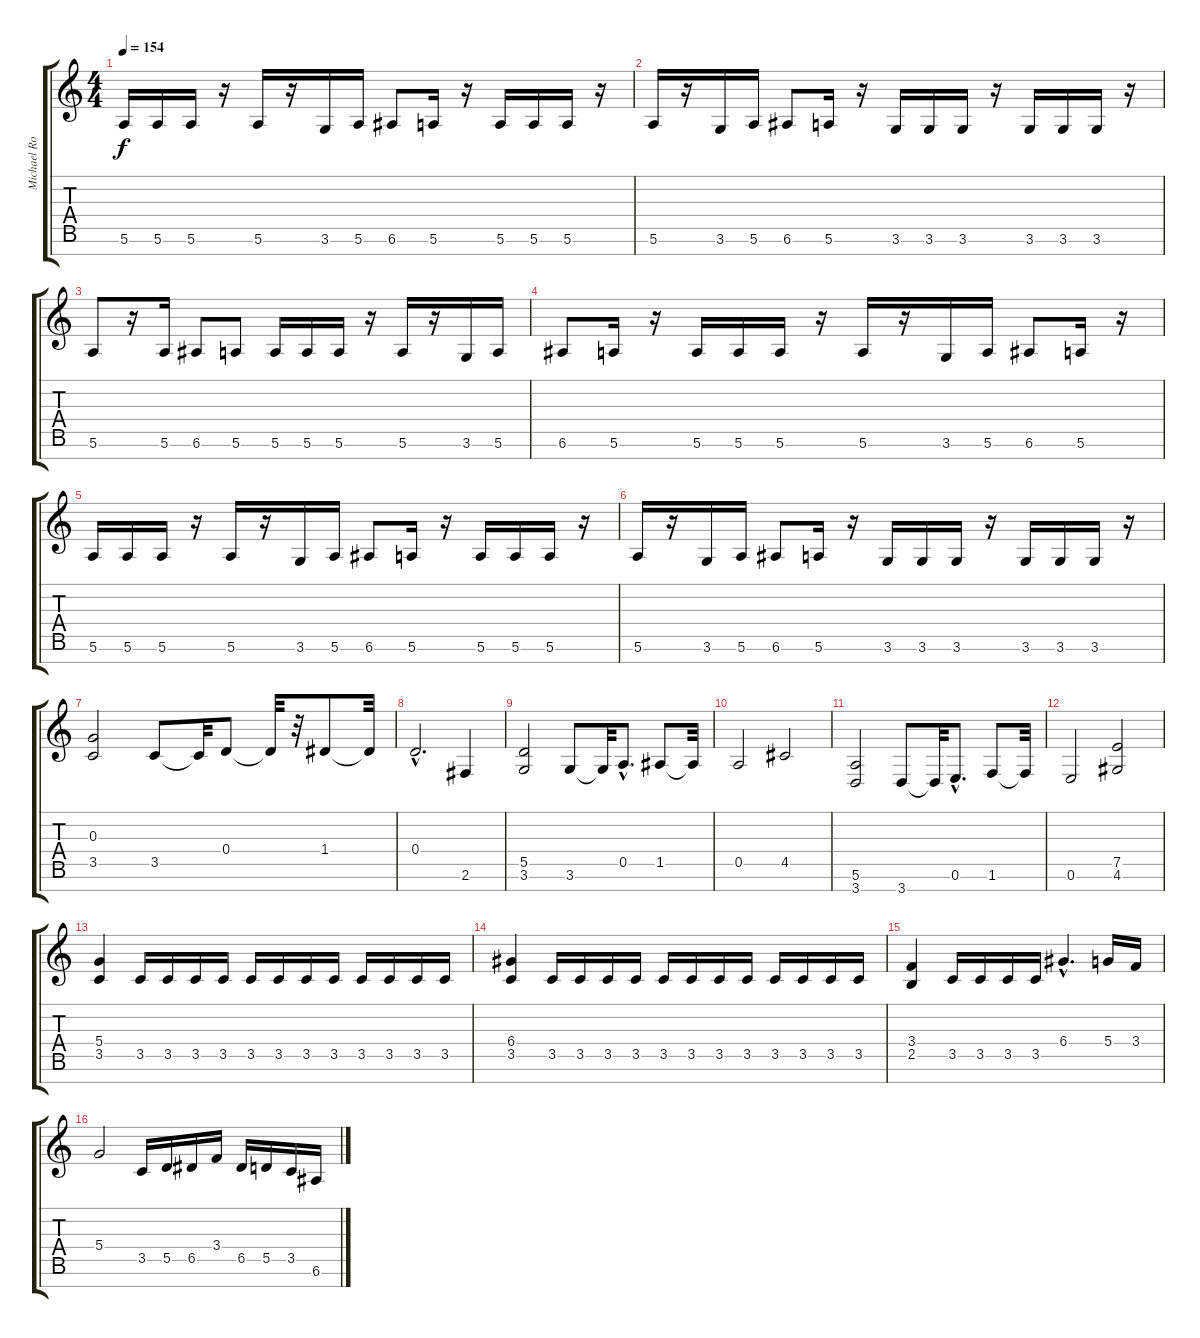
\track ("Michael Romeo" "Michael Ro") {instrument distortionguitar}
\staff {score tabs}
\tuning (E4 B3 G3 D3 A2 E2 B1) {hide}
\ts (4 4)
\tempo 154
\clef g2
\ks c
5.6.16{dy f} 5.6.16 5.6.16 r.16 5.6.16 r.16 3.6.16 5.6.16 6.6.8 5.6.16 r.16 5.6.16 5.6.16 5.6.16 r.16 |
5.6.16 r.16 3.6.16 5.6.16 6.6.8 5.6.16 r.16 3.6.16 3.6.16 3.6.16 r.16 3.6.16 3.6.16 3.6.16 r.16 |
5.6.8 r.16 5.6.16 6.6.8 5.6.8 5.6.16 5.6.16 5.6.16 r.16 5.6.16 r.16 3.6.16 5.6.16 |
6.6.8 5.6.16 r.16 5.6.16 5.6.16 5.6.16 r.16 5.6.16 r.16 3.6.16 5.6.16 6.6.8 5.6.16 r.16 |
5.6.16 5.6.16 5.6.16 r.16 5.6.16 r.16 3.6.16 5.6.16 6.6.8 5.6.16 r.16 5.6.16 5.6.16 5.6.16 r.16 |
5.6.16 r.16 3.6.16 5.6.16 6.6.8 5.6.16 r.16 3.6.16 3.6.16 3.6.16 r.16 3.6.16 3.6.16 3.6.16 r.16 |
(0.3 3.5).2 3.5.8 3.5{t}.32 0.4.8 0.4{t}.32 r.32 1.4.8 1.4{t}.32 |
0.4{hac}.2{d} 2.6.4 |
(5.5 3.6).2 3.6.8 3.6{t}.32 0.5{hac}.8{d} 1.5.8 1.5{t}.32 |
0.5.2 4.5.2 |
(5.6 3.7).2 3.7.8 3.7{t}.32 0.6{hac}.8{d} 1.6.8 1.6{t}.32 |
0.6.2 (7.5 4.6).2 |
(5.4 3.5).4 3.5.16 3.5.16 3.5.16 3.5.16 3.5.16 3.5.16 3.5.16 3.5.16 3.5.16 3.5.16 3.5.16 3.5.16 |
(6.4 3.5).4 3.5.16 3.5.16 3.5.16 3.5.16 3.5.16 3.5.16 3.5.16 3.5.16 3.5.16 3.5.16 3.5.16 3.5.16 |
(3.4 2.5).4 3.5.16 3.5.16 3.5.16 3.5.16 6.4{hac}.4{d} 5.4.16 3.4.16 |
5.4.2 3.5.16 5.5.16 6.5.16 3.4.16 6.5.16 5.5.16 3.5.16 6.6.16
